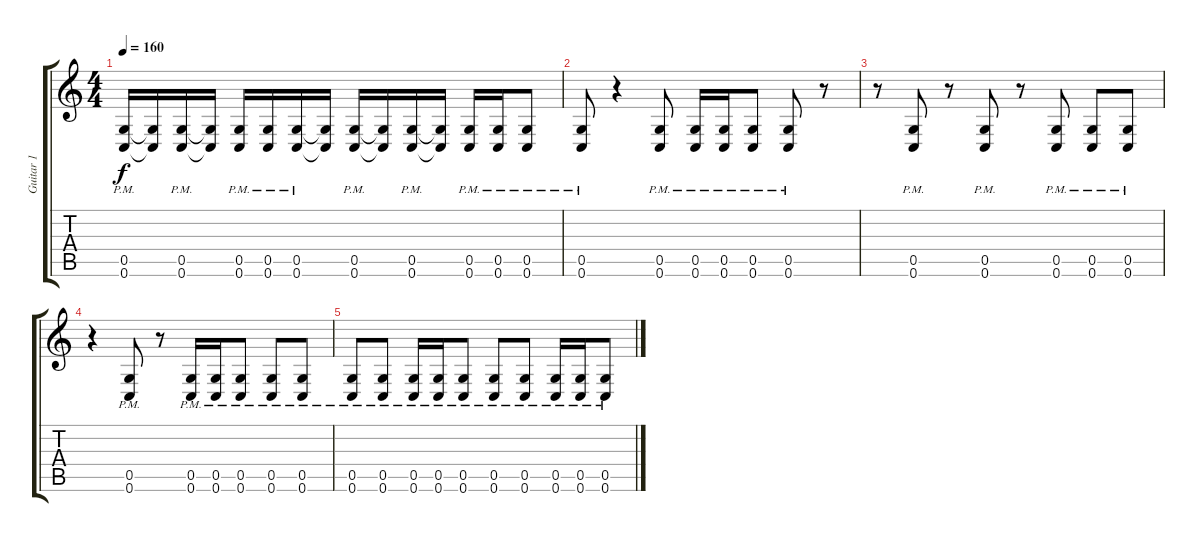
\track ("Guitar 1" "Guitar 1") {instrument distortionguitar}
\staff {score tabs}
\tuning (D4 A3 F3 C3 G2 C2) {hide}
\ts (4 4)
\tempo 160
\clef g2
\ks c
(0.5{pm} 0.6{pm}).16{dy f} (0.5{t} 0.6{t}).16 (0.5{pm} 0.6{pm}).16 (0.5{t} 0.6{t}).16 (0.5{pm} 0.6{pm}).16 (0.5{pm} 0.6{pm}).16 (0.5{pm} 0.6{pm}).16 (0.5{t} 0.6{t}).16 (0.5{pm} 0.6{pm}).16 (0.5{t} 0.6{t}).16 (0.5{pm} 0.6{pm}).16 (0.5{t} 0.6{t}).16 (0.5{pm} 0.6{pm}).16 (0.5{pm} 0.6{pm}).16 (0.5{pm} 0.6{pm}).8 |
(0.5{pm} 0.6{pm}).8 r.4 (0.5{pm} 0.6{pm}).8 (0.5{pm} 0.6{pm}).16 (0.5{pm} 0.6{pm}).16 (0.5{pm} 0.6{pm}).8 (0.5{pm} 0.6{pm}).8 r.8 |
r.8 (0.5{pm} 0.6{pm}).8 r.8 (0.5{pm} 0.6{pm}).8 r.8 (0.5{pm} 0.6{pm}).8 (0.5{pm} 0.6{pm}).8 (0.5{pm} 0.6{pm}).8 |
r.4 (0.5{pm} 0.6{pm}).8 r.8 (0.5{pm} 0.6{pm}).16 (0.5{pm} 0.6{pm}).16 (0.5{pm} 0.6{pm}).8 (0.5{pm} 0.6{pm}).8 (0.5{pm} 0.6{pm}).8 |
(0.5{pm} 0.6).8 (0.5{pm} 0.6{pm}).8 (0.5{pm} 0.6{pm}).16 (0.5{pm} 0.6{pm}).16 (0.5{pm} 0.6{pm}).8 (0.5{pm} 0.6{pm}).8 (0.5{pm} 0.6{pm}).8 (0.5{pm} 0.6{pm}).16 (0.5{pm} 0.6{pm}).16 (0.5{pm} 0.6{pm}).8
